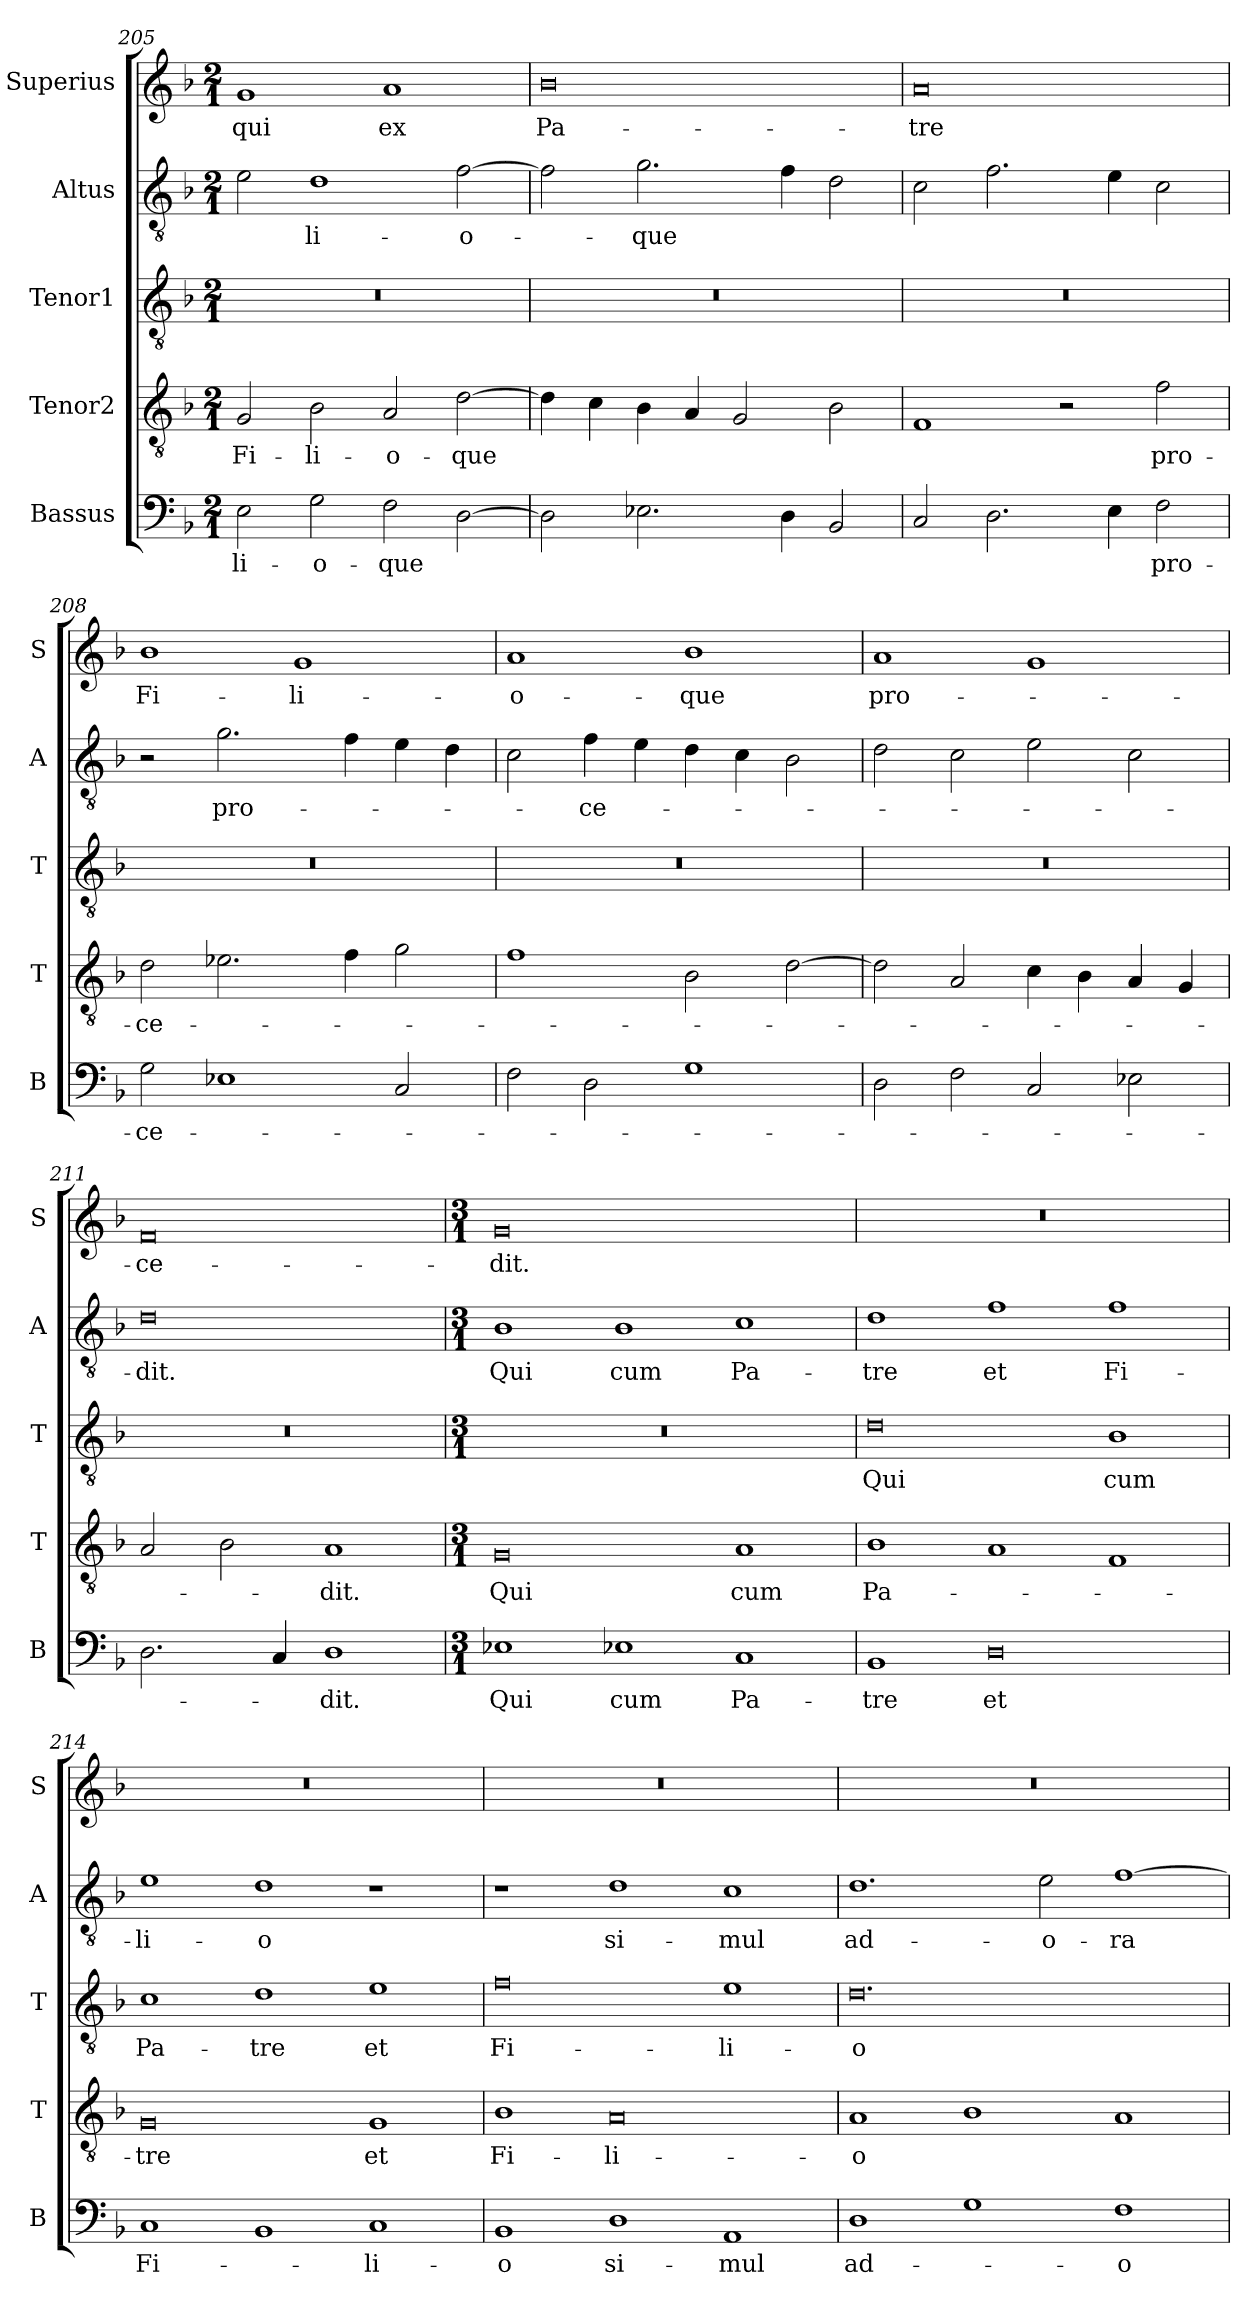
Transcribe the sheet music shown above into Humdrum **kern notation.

**kern	**text	**kern	**text	**kern	**text	**kern	**text	**kern	**text
*part5	*part5	*part4	*part4	*part3	*part3	*part2	*part2	*part1	*part1
*staff5	*staff5	*staff4	*staff4	*staff3	*staff3	*staff2	*staff2	*staff1	*staff1
*I"Bassus	*	*I"Tenor2	*	*I"Tenor1	*	*I"Altus	*	*I"Superius	*
*I'B	*	*I'T	*	*I'T	*	*I'A	*	*I'S	*
*clefF4	*	*clefGv2	*	*clefGv2	*	*clefGv2	*	*clefG2	*
*k[b-]	*	*k[b-]	*	*k[b-]	*	*k[b-]	*	*k[b-]	*
*M2/1	*	*M2/1	*	*M2/1	*	*M2/1	*	*M2/1	*
=205	=205	=205	=205	=205	=205	=205	=205	=205	=205
2E\	-li-	2G/	Fi-	0r	.	2e\	.	1g	qui
2G\	-o-	2B-\	-li-	.	.	1d	-li-	.	.
2F\	-que	2A/	-o-	.	.	.	.	1a	ex
[2D\	.	[2d\	-que	.	.	[2f\	-o-	.	.
=206	=206	=206	=206	=206	=206	=206	=206	=206	=206
2D\]	.	4d\]	.	0r	.	2f\]	.	0b-	Pa-
.	.	4c\	.	.	.	.	.	.	.
2.E-X\	.	4B-\	.	.	.	2.g\	-que	.	.
.	.	4A/	.	.	.	.	.	.	.
.	.	2G/	.	.	.	.	.	.	.
4D\	.	.	.	.	.	4f\	.	.	.
2BB-/	.	2B-\	.	.	.	2d\	.	.	.
=207	=207	=207	=207	=207	=207	=207	=207	=207	=207
2C/	.	1F	.	0r	.	2c\	.	0a	-tre
2.D\	.	.	.	.	.	2.f\	.	.	.
.	.	2r	.	.	.	.	.	.	.
4E\	.	.	.	.	.	4e\	.	.	.
2F\	pro-	2f\	pro-	.	.	2c\	.	.	.
=208	=208	=208	=208	=208	=208	=208	=208	=208	=208
2G\	-ce-	2d\	-ce-	0r	.	2r	.	1b-	Fi-
1E-X	.	2.e-X\	.	.	.	2.g\	pro-	.	.
.	.	.	.	.	.	.	.	1g	-li-
.	.	4f\	.	.	.	4f\	.	.	.
2C/	.	2g\	.	.	.	4e\	.	.	.
.	.	.	.	.	.	4d\	.	.	.
=209	=209	=209	=209	=209	=209	=209	=209	=209	=209
2F\	.	1f	.	0r	.	2c\	.	1a	-o-
2D\	.	.	.	.	.	4f\	-ce-	.	.
.	.	.	.	.	.	4e\	.	.	.
1G	.	2B-\	.	.	.	4d\	.	1b-	-que
.	.	.	.	.	.	4c\	.	.	.
.	.	[2d\	.	.	.	2B-\	.	.	.
=210	=210	=210	=210	=210	=210	=210	=210	=210	=210
2D\	.	2d\]	.	0r	.	2d\	.	1a	pro-
2F\	.	2A/	.	.	.	2c\	.	.	.
2C/	.	4c\	.	.	.	2e\	.	1g	.
.	.	4B-\	.	.	.	.	.	.	.
2E-X\	.	4A/	.	.	.	2c\	.	.	.
.	.	4G/	.	.	.	.	.	.	.
=211	=211	=211	=211	=211	=211	=211	=211	=211	=211
2.D\	.	2A/	.	0r	.	0d	-dit.	0f	-ce-
.	.	2B-\	.	.	.	.	.	.	.
4C/	.	.	.	.	.	.	.	.	.
1D	-dit.	1A	-dit.	.	.	.	.	.	.
=212	=212	=212	=212	=212	=212	=212	=212	=212	=212
*M3/1	*	*M3/1	*	*M3/1	*	*M3/1	*	*M3/1	*
!	!	!	!	!LO:N:vis=0	!	!	!	!LO:N:vis=0	!
1E-X	Qui	0G	Qui	0.r	.	1B-	Qui	0.g	-dit.
1E-X	cum	.	.	.	.	1B-	cum	.	.
1C	Pa-	1A	cum	.	.	1c	Pa-	.	.
=213	=213	=213	=213	=213	=213	=213	=213	=213	=213
1BB-	-tre	1B-	Pa-	0d	Qui	1d	-tre	0.r	.
0D	et	1A	.	.	.	1f	et	.	.
.	.	1F	.	1B-	cum	1f	Fi-	.	.
=214	=214	=214	=214	=214	=214	=214	=214	=214	=214
1C	Fi-	0G	-tre	1c	Pa-	1e	-li-	0.r	.
1BB-	.	.	.	1d	-tre	1d	-o	.	.
1C	-li-	1G	et	1e	et	1r	.	.	.
=215	=215	=215	=215	=215	=215	=215	=215	=215	=215
1BB-	-o	1B-	Fi-	0f	Fi-	1r	.	0.r	.
1D	si-	0A	-li-	.	.	1d	si-	.	.
1AA	-mul	.	.	1e	-li-	1c	-mul	.	.
=216	=216	=216	=216	=216	=216	=216	=216	=216	=216
1D	ad-	1A	-o	0.d	-o	1.d	ad-	0.r	.
1G	.	1B-	.	.	.	.	.	.	.
.	.	.	.	.	.	2e\	-o-	.	.
1F	-o-	1A	.	.	.	[1f	-ra-	.	.
=	=	=	=	=	=	=	=	=	=
*-	*-	*-	*-	*-	*-	*-	*-	*-	*-
